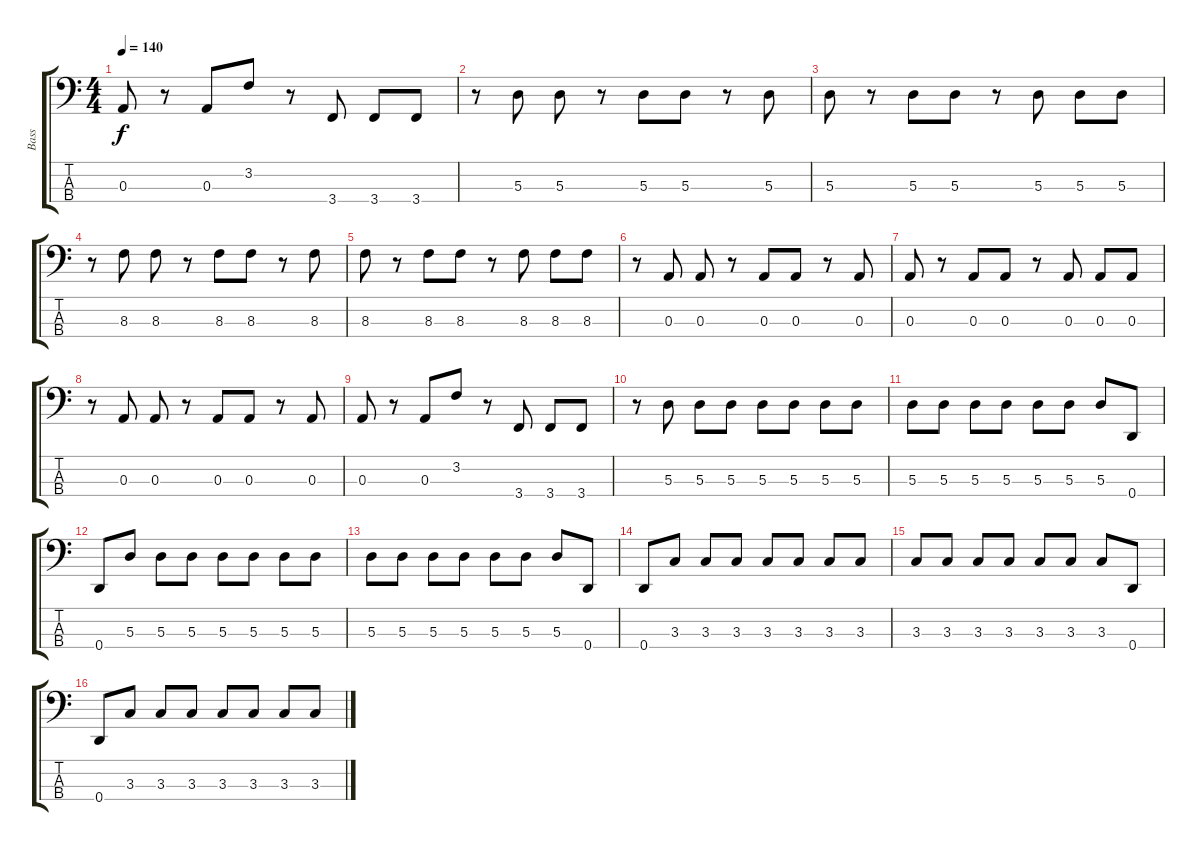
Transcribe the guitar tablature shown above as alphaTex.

\track ("Bass" "Bass") {instrument electricbasspick}
\staff {score tabs}
\tuning (G2 D2 A1 D1) {hide}
\ts (4 4)
\tempo 140
\clef f4
\ks c
0.3.8{dy f} r.8 0.3.8 3.2.8 r.8 3.4.8 3.4.8 3.4.8 |
r.8 5.3.8 5.3.8 r.8 5.3.8 5.3.8 r.8 5.3.8 |
5.3.8 r.8 5.3.8 5.3.8 r.8 5.3.8 5.3.8 5.3.8 |
r.8 8.3.8 8.3.8 r.8 8.3.8 8.3.8 r.8 8.3.8 |
8.3.8 r.8 8.3.8 8.3.8 r.8 8.3.8 8.3.8 8.3.8 |
r.8 0.3.8 0.3.8 r.8 0.3.8 0.3.8 r.8 0.3.8 |
0.3.8 r.8 0.3.8 0.3.8 r.8 0.3.8 0.3.8 0.3.8 |
r.8 0.3.8 0.3.8 r.8 0.3.8 0.3.8 r.8 0.3.8 |
0.3.8 r.8 0.3.8 3.2.8 r.8 3.4.8 3.4.8 3.4.8 |
r.8 5.3.8 5.3.8 5.3.8 5.3.8 5.3.8 5.3.8 5.3.8 |
5.3.8 5.3.8 5.3.8 5.3.8 5.3.8 5.3.8 5.3.8 0.4.8 |
0.4.8 5.3.8 5.3.8 5.3.8 5.3.8 5.3.8 5.3.8 5.3.8 |
5.3.8 5.3.8 5.3.8 5.3.8 5.3.8 5.3.8 5.3.8 0.4.8 |
0.4.8 3.3.8 3.3.8 3.3.8 3.3.8 3.3.8 3.3.8 3.3.8 |
3.3.8 3.3.8 3.3.8 3.3.8 3.3.8 3.3.8 3.3.8 0.4.8 |
0.4.8 3.3.8 3.3.8 3.3.8 3.3.8 3.3.8 3.3.8 3.3.8
